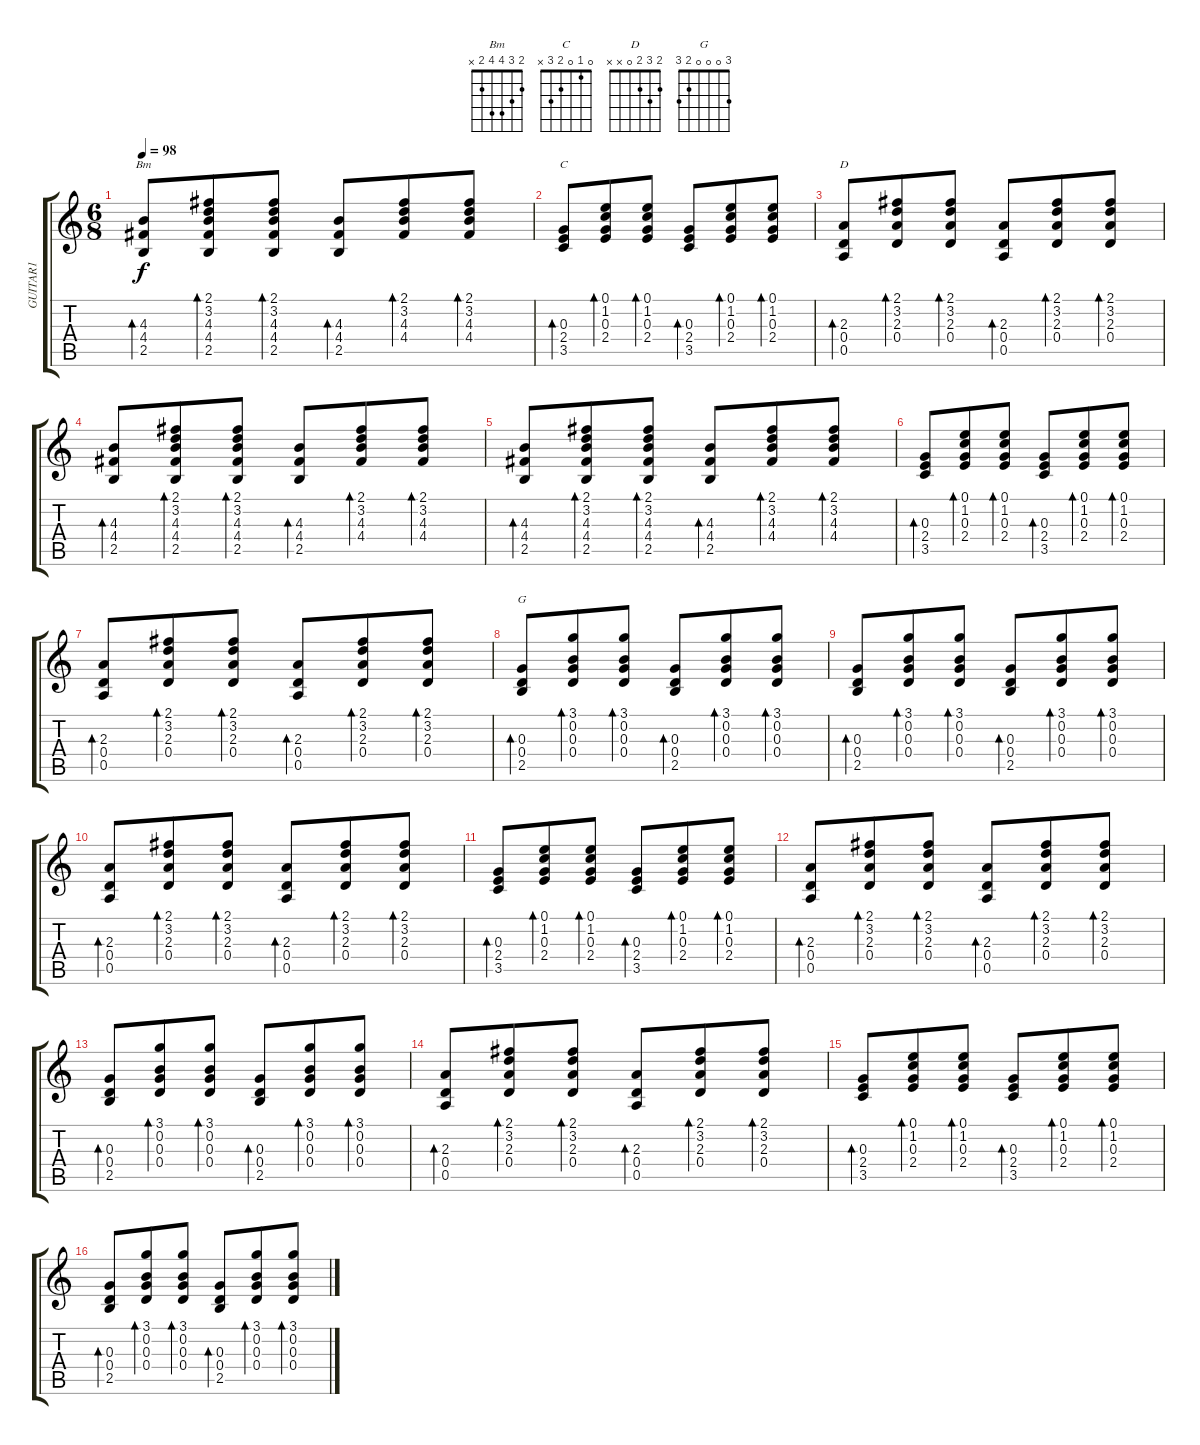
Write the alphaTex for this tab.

\track ("GUITAR1" "GUITAR1") {instrument acousticguitarsteel}
\staff {score tabs}
\tuning (E4 B3 G3 D3 A2 E2) {hide}
\chord ("Bm" 2 3 4 4 2 x)
\chord ("C" 0 1 0 2 3 x)
\chord ("D" 2 3 2 0 x x)
\chord ("G" 3 0 0 0 2 3)
\ts (6 8)
\tempo 98
\clef g2
\ks c
(4.3 4.4 2.5).8{bd 30 ch "Bm" dy f} (2.1 3.2 4.3 4.4 2.5).8{bd 30} (2.1 3.2 4.3 4.4 2.5).8{bd 30} (4.3 4.4 2.5).8{bd 30} (2.1 3.2 4.3 4.4).8{bd 30} (2.1 3.2 4.3 4.4).8{bd 30} |
(0.3 2.4 3.5).8{bd 30 ch "C"} (0.1 1.2 0.3 2.4).8{bd 30} (0.1 1.2 0.3 2.4).8{bd 30} (0.3 2.4 3.5).8{bd 30} (0.1 1.2 0.3 2.4).8{bd 30} (0.1 1.2 0.3 2.4).8{bd 30} |
(2.3 0.4 0.5).8{bd 30 ch "D"} (2.1 3.2 2.3 0.4).8{bd 30} (2.1 3.2 2.3 0.4).8{bd 30} (2.3 0.4 0.5).8{bd 30} (2.1 3.2 2.3 0.4).8{bd 30} (2.1 3.2 2.3 0.4).8{bd 30} |
(4.3 4.4 2.5).8{bd 30} (2.1 3.2 4.3 4.4 2.5).8{bd 30} (2.1 3.2 4.3 4.4 2.5).8{bd 30} (4.3 4.4 2.5).8{bd 30} (2.1 3.2 4.3 4.4).8{bd 30} (2.1 3.2 4.3 4.4).8{bd 30} |
(4.3 4.4 2.5).8{bd 30} (2.1 3.2 4.3 4.4 2.5).8{bd 30} (2.1 3.2 4.3 4.4 2.5).8{bd 30} (4.3 4.4 2.5).8{bd 30} (2.1 3.2 4.3 4.4).8{bd 30} (2.1 3.2 4.3 4.4).8{bd 30} |
(0.3 2.4 3.5).8{bd 30} (0.1 1.2 0.3 2.4).8{bd 30} (0.1 1.2 0.3 2.4).8{bd 30} (0.3 2.4 3.5).8{bd 30} (0.1 1.2 0.3 2.4).8{bd 30} (0.1 1.2 0.3 2.4).8{bd 30} |
(2.3 0.4 0.5).8{bd 30} (2.1 3.2 2.3 0.4).8{bd 30} (2.1 3.2 2.3 0.4).8{bd 30} (2.3 0.4 0.5).8{bd 30} (2.1 3.2 2.3 0.4).8{bd 30} (2.1 3.2 2.3 0.4).8{bd 30} |
(0.3 0.4 2.5).8{bd 30 ch "G"} (3.1 0.2 0.3 0.4).8{bd 30} (3.1 0.2 0.3 0.4).8{bd 30} (0.3 0.4 2.5).8{bd 30} (3.1 0.2 0.3 0.4).8{bd 30} (3.1 0.2 0.3 0.4).8{bd 30} |
(0.3 0.4 2.5).8{bd 30} (3.1 0.2 0.3 0.4).8{bd 30} (3.1 0.2 0.3 0.4).8{bd 30} (0.3 0.4 2.5).8{bd 30} (3.1 0.2 0.3 0.4).8{bd 30} (3.1 0.2 0.3 0.4).8{bd 30} |
(2.3 0.4 0.5).8{bd 30} (2.1 3.2 2.3 0.4).8{bd 30} (2.1 3.2 2.3 0.4).8{bd 30} (2.3 0.4 0.5).8{bd 30} (2.1 3.2 2.3 0.4).8{bd 30} (2.1 3.2 2.3 0.4).8{bd 30} |
(0.3 2.4 3.5).8{bd 30} (0.1 1.2 0.3 2.4).8{bd 30} (0.1 1.2 0.3 2.4).8{bd 30} (0.3 2.4 3.5).8{bd 30} (0.1 1.2 0.3 2.4).8{bd 30} (0.1 1.2 0.3 2.4).8{bd 30} |
(2.3 0.4 0.5).8{bd 30} (2.1 3.2 2.3 0.4).8{bd 30} (2.1 3.2 2.3 0.4).8{bd 30} (2.3 0.4 0.5).8{bd 30} (2.1 3.2 2.3 0.4).8{bd 30} (2.1 3.2 2.3 0.4).8{bd 30} |
(0.3 0.4 2.5).8{bd 30} (3.1 0.2 0.3 0.4).8{bd 30} (3.1 0.2 0.3 0.4).8{bd 30} (0.3 0.4 2.5).8{bd 30} (3.1 0.2 0.3 0.4).8{bd 30} (3.1 0.2 0.3 0.4).8{bd 30} |
(2.3 0.4 0.5).8{bd 30} (2.1 3.2 2.3 0.4).8{bd 30} (2.1 3.2 2.3 0.4).8{bd 30} (2.3 0.4 0.5).8{bd 30} (2.1 3.2 2.3 0.4).8{bd 30} (2.1 3.2 2.3 0.4).8{bd 30} |
(0.3 2.4 3.5).8{bd 30} (0.1 1.2 0.3 2.4).8{bd 30} (0.1 1.2 0.3 2.4).8{bd 30} (0.3 2.4 3.5).8{bd 30} (0.1 1.2 0.3 2.4).8{bd 30} (0.1 1.2 0.3 2.4).8{bd 30} |
(0.3 0.4 2.5).8{bd 30} (3.1 0.2 0.3 0.4).8{bd 30} (3.1 0.2 0.3 0.4).8{bd 30} (0.3 0.4 2.5).8{bd 30} (3.1 0.2 0.3 0.4).8{bd 30} (3.1 0.2 0.3 0.4).8{bd 30}
